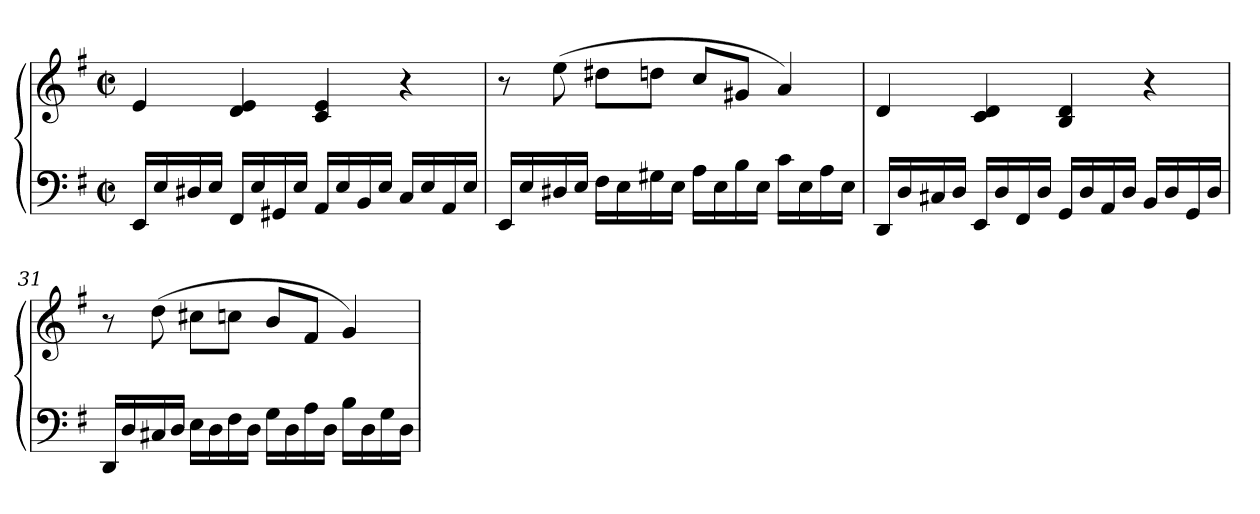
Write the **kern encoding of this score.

**kern	**kern
*part1	*part1
*staff2	*staff1
*clefF4	*clefG2
*k[f#]	*k[f#]
*G:	*G:
*M2/2	*M2/2
*met(c|)	*met(c|)
=	=
16EELL	4e
16E	.
16D#X	.
16EJJ	.
16FF#LL	4d 4e
16E	.
16GG#X	.
16EJJ	.
16AALL	4c 4e
16E	.
16BB	.
16EJJ	.
16CLL	4r
16E	.
16AA	.
16EJJ	.
=29	=29
16EELL	8r
16E	.
16D#X	(8ee
16EJJ	.
16F#LL	8dd#XL
16E	.
16G#X	8ddnJ
16EJJ	.
16ALL	8ccL
16E	.
16B	8g#XJ
16EJJ	.
16cLL	4a)
16E	.
16A	.
16EJJ	.
=30	=30
16DDLL	4d
16D	.
16C#X	.
16DJJ	.
16EELL	4c 4d
16D	.
16FF#	.
16DJJ	.
16GGLL	4B 4d
16D	.
16AA	.
16DJJ	.
16BBLL	4r
16D	.
16GG	.
16DJJ	.
=31	=31
16DDLL	8r
16D	.
16C#X	(8dd
16DJJ	.
16ELL	8cc#XL
16D	.
16F#	8ccnJ
16DJJ	.
16GLL	8bL
16D	.
16A	8f#J
16DJJ	.
16BLL	4g)
16D	.
16G	.
16DJJ	.
=	=
*-	*-
